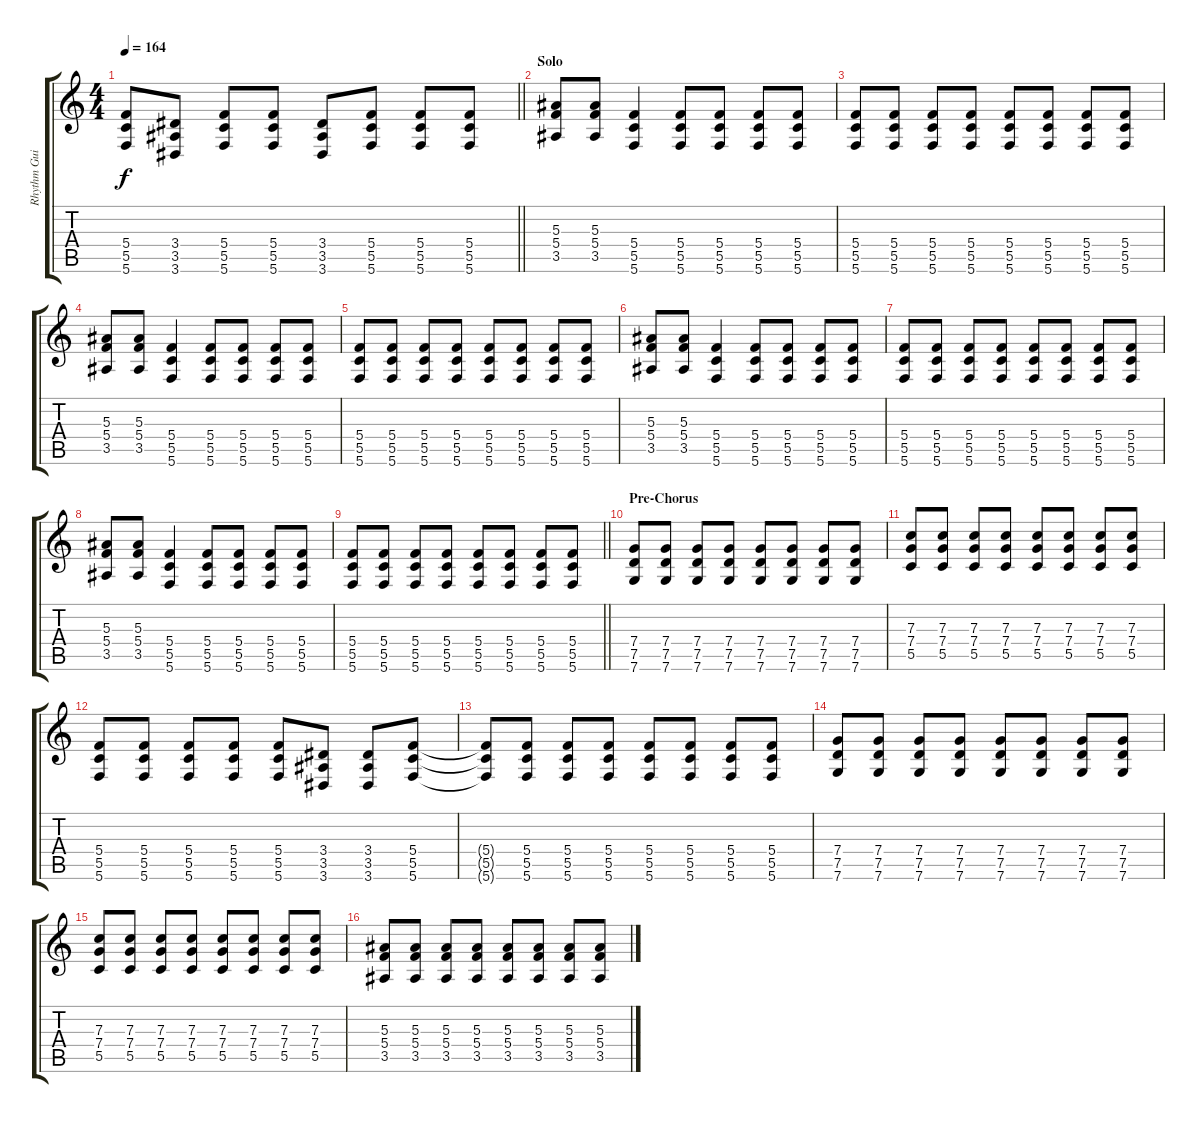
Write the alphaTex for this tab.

\track ("Rhythm Guitar Right" "Rhythm Gui") {instrument distortionguitar}
\staff {score tabs}
\tuning (D4 A3 F3 C3 G2 C2) {hide}
\ts (4 4)
\tempo 164
\clef g2
\barLineRight lightlight
\ks c
(5.4 5.5 5.6).8{dy f} (3.4 3.5 3.6).8 (5.4 5.5 5.6).8 (5.4 5.5 5.6).8 (3.4 3.5 3.6).8 (5.4 5.5 5.6).8 (5.4 5.5 5.6).8 (5.4 5.5 5.6).8 |
\section ("" "Solo")
(5.3 5.4 3.5).8 (5.3 5.4 3.5).8 (5.4 5.5 5.6).4 (5.4 5.5 5.6).8 (5.4 5.5 5.6).8 (5.4 5.5 5.6).8 (5.4 5.5 5.6).8 |
(5.4 5.5 5.6).8 (5.4 5.5 5.6).8 (5.4 5.5 5.6).8 (5.4 5.5 5.6).8 (5.4 5.5 5.6).8 (5.4 5.5 5.6).8 (5.4 5.5 5.6).8 (5.4 5.5 5.6).8 |
(5.3 5.4 3.5).8 (5.3 5.4 3.5).8 (5.4 5.5 5.6).4 (5.4 5.5 5.6).8 (5.4 5.5 5.6).8 (5.4 5.5 5.6).8 (5.4 5.5 5.6).8 |
(5.4 5.5 5.6).8 (5.4 5.5 5.6).8 (5.4 5.5 5.6).8 (5.4 5.5 5.6).8 (5.4 5.5 5.6).8 (5.4 5.5 5.6).8 (5.4 5.5 5.6).8 (5.4 5.5 5.6).8 |
(5.3 5.4 3.5).8 (5.3 5.4 3.5).8 (5.4 5.5 5.6).4 (5.4 5.5 5.6).8 (5.4 5.5 5.6).8 (5.4 5.5 5.6).8 (5.4 5.5 5.6).8 |
(5.4 5.5 5.6).8 (5.4 5.5 5.6).8 (5.4 5.5 5.6).8 (5.4 5.5 5.6).8 (5.4 5.5 5.6).8 (5.4 5.5 5.6).8 (5.4 5.5 5.6).8 (5.4 5.5 5.6).8 |
(5.3 5.4 3.5).8 (5.3 5.4 3.5).8 (5.4 5.5 5.6).4 (5.4 5.5 5.6).8 (5.4 5.5 5.6).8 (5.4 5.5 5.6).8 (5.4 5.5 5.6).8 |
\barLineRight lightlight
(5.4 5.5 5.6).8 (5.4 5.5 5.6).8 (5.4 5.5 5.6).8 (5.4 5.5 5.6).8 (5.4 5.5 5.6).8 (5.4 5.5 5.6).8 (5.4 5.5 5.6).8 (5.4 5.5 5.6).8 |
\section ("" "Pre-Chorus")
(7.4 7.5 7.6).8 (7.4 7.5 7.6).8 (7.4 7.5 7.6).8 (7.4 7.5 7.6).8 (7.4 7.5 7.6).8 (7.4 7.5 7.6).8 (7.4 7.5 7.6).8 (7.4 7.5 7.6).8 |
(7.3 7.4 5.5).8 (7.3 7.4 5.5).8 (7.3 7.4 5.5).8 (7.3 7.4 5.5).8 (7.3 7.4 5.5).8 (7.3 7.4 5.5).8 (7.3 7.4 5.5).8 (7.3 7.4 5.5).8 |
(5.4 5.5 5.6).8 (5.4 5.5 5.6).8 (5.4 5.5 5.6).8 (5.4 5.5 5.6).8 (5.4 5.5 5.6).8 (3.4 3.5 3.6).8 (3.4 3.5 3.6).8 (5.4 5.5 5.6).8 |
(5.4{t} 5.5{t} 5.6{t}).8 (5.4 5.5 5.6).8 (5.4 5.5 5.6).8 (5.4 5.5 5.6).8 (5.4 5.5 5.6).8 (5.4 5.5 5.6).8 (5.4 5.5 5.6).8 (5.4 5.5 5.6).8 |
(7.4 7.5 7.6).8 (7.4 7.5 7.6).8 (7.4 7.5 7.6).8 (7.4 7.5 7.6).8 (7.4 7.5 7.6).8 (7.4 7.5 7.6).8 (7.4 7.5 7.6).8 (7.4 7.5 7.6).8 |
(7.3 7.4 5.5).8 (7.3 7.4 5.5).8 (7.3 7.4 5.5).8 (7.3 7.4 5.5).8 (7.3 7.4 5.5).8 (7.3 7.4 5.5).8 (7.3 7.4 5.5).8 (7.3 7.4 5.5).8 |
(5.3 5.4 3.5).8 (5.3 5.4 3.5).8 (5.3 5.4 3.5).8 (5.3 5.4 3.5).8 (5.3 5.4 3.5).8 (5.3 5.4 3.5).8 (5.3 5.4 3.5).8 (5.3 5.4 3.5).8
